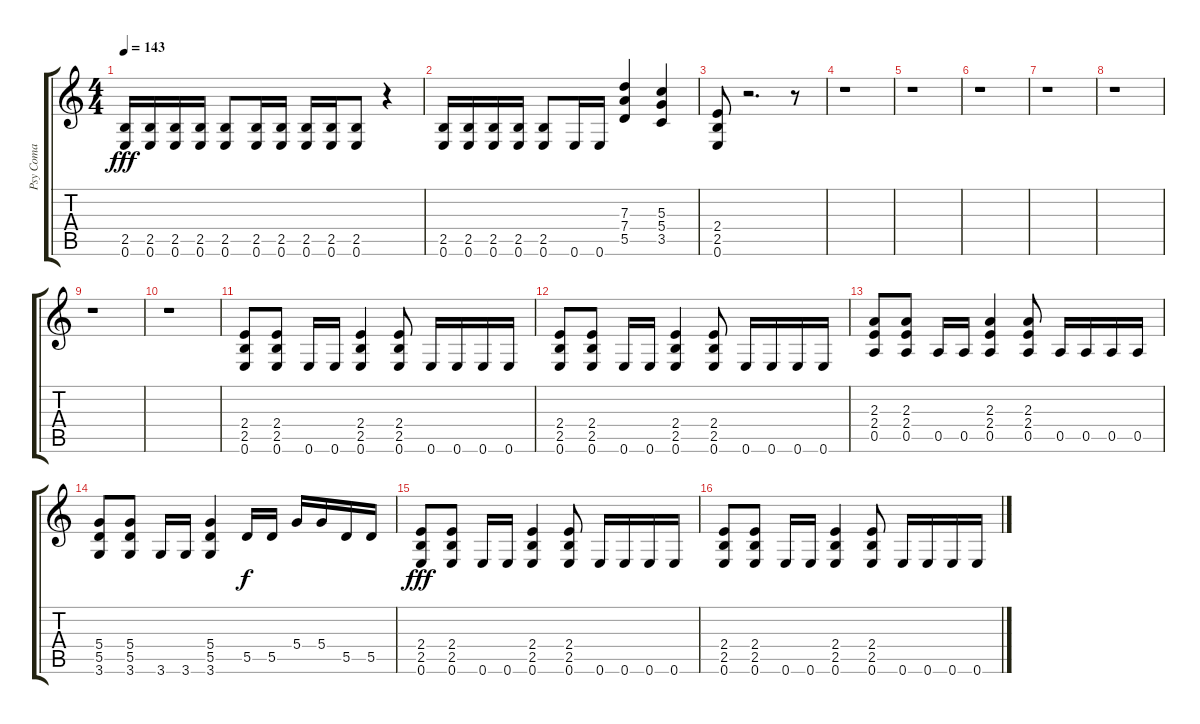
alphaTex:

\track ("Psy Coma" "Psy Coma") {instrument distortionguitar}
\staff {score tabs}
\tuning (E4 B3 G3 D3 A2 E2) {hide}
\ts (4 4)
\tempo 143
\clef g2
\ks c
(2.5 0.6).16{dy fff} (2.5 0.6).16 (2.5 0.6).16 (2.5 0.6).16 (2.5 0.6).8 (2.5 0.6).16 (2.5 0.6).16 (2.5 0.6).16 (2.5 0.6).16 (2.5 0.6).8 r.4 |
(2.5 0.6).16 (2.5 0.6).16 (2.5 0.6).16 (2.5 0.6).16 (2.5 0.6).8 0.6.16 0.6.16 (7.3 7.4 5.5).4 (5.3 5.4 3.5).4 |
(2.4 2.5 0.6).8 r.2{d} r.8 |
r.1 |
r.1 |
r.1 |
r.1 |
r.1 |
r.1 |
r.1 |
(2.4 2.5 0.6).8 (2.4 2.5 0.6).8 0.6.16 0.6.16 (2.4 2.5 0.6).4 (2.4 2.5 0.6).8 0.6.16 0.6.16 0.6.16 0.6.16 |
(2.4 2.5 0.6).8 (2.4 2.5 0.6).8 0.6.16 0.6.16 (2.4 2.5 0.6).4 (2.4 2.5 0.6).8 0.6.16 0.6.16 0.6.16 0.6.16 |
(2.3 2.4 0.5).8 (2.3 2.4 0.5).8 0.5.16 0.5.16 (2.3 2.4 0.5).4 (2.3 2.4 0.5).8 0.5.16 0.5.16 0.5.16 0.5.16 |
(5.4 5.5 3.6).8 (5.4 5.5 3.6).8 3.6.16 3.6.16 (5.4 5.5 3.6).4 5.5.16{dy f} 5.5.16 5.4.16 5.4.16 5.5.16 5.5.16 |
(2.4 2.5 0.6).8{dy fff} (2.4 2.5 0.6).8 0.6.16 0.6.16 (2.4 2.5 0.6).4 (2.4 2.5 0.6).8 0.6.16 0.6.16 0.6.16 0.6.16 |
(2.4 2.5 0.6).8 (2.4 2.5 0.6).8 0.6.16 0.6.16 (2.4 2.5 0.6).4 (2.4 2.5 0.6).8 0.6.16 0.6.16 0.6.16 0.6.16
